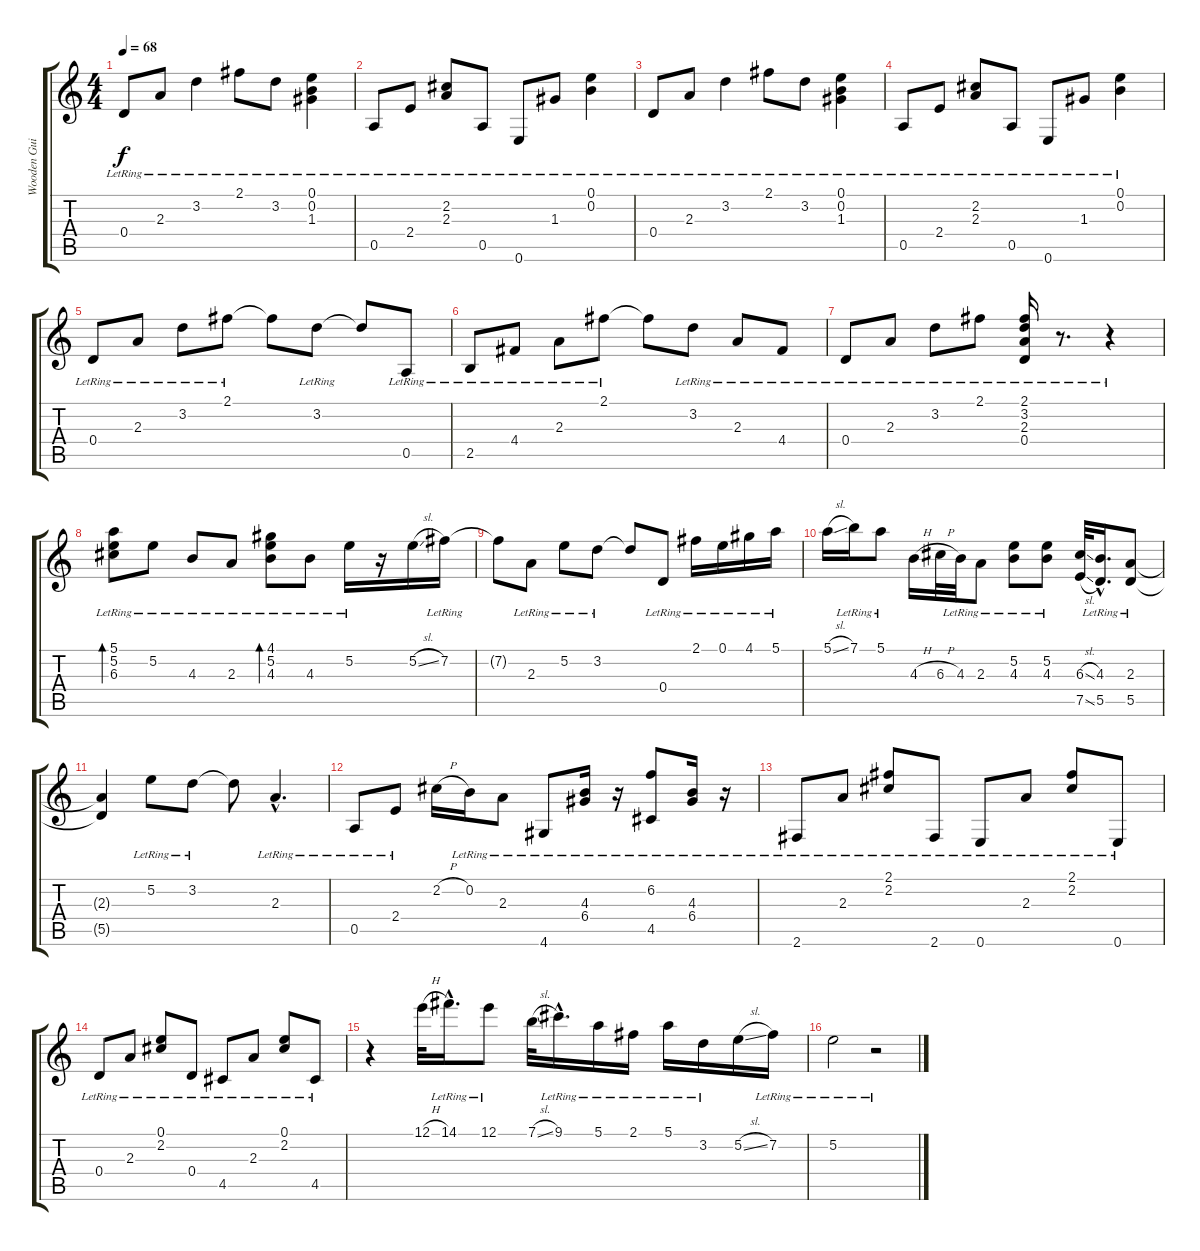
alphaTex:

\track ("Wooden Guitar 1" "Wooden Gui") {instrument acousticguitarsteel}
\staff {score tabs}
\tuning (E4 B3 G3 D3 A2 E2) {hide}
\ts (4 4)
\tempo 68
\clef g2
\ks c
0.4{lr}.8{dy f} 2.3{lr}.8 3.2{lr}.4 2.1{lr}.8 3.2{lr}.8 (0.1{lr} 0.2{lr} 1.3{lr}).4 |
0.5{lr}.8 2.4{lr}.8 (2.2{lr} 2.3{lr}).8 0.5{lr}.8 0.6{lr}.8 1.3{lr}.8 (0.1{lr} 0.2{lr}).4 |
0.4{lr}.8 2.3{lr}.8 3.2{lr}.4 2.1{lr}.8 3.2{lr}.8 (0.1{lr} 0.2{lr} 1.3{lr}).4 |
0.5{lr}.8 2.4{lr}.8 (2.2{lr} 2.3{lr}).8 0.5{lr}.8 0.6{lr}.8 1.3{lr}.8 (0.1{lr} 0.2{lr}).4 |
0.4{lr}.8 2.3{lr}.8 3.2{lr}.8 2.1{lr}.8 2.1{t}.8 3.2{lr}.8 3.2{t}.8 0.5{lr}.8 |
2.5{lr}.8 4.4{lr}.8 2.3{lr}.8 2.1{lr}.8 2.1{t}.8 3.2{lr}.8 2.3{lr}.8 4.4{lr}.8 |
0.4{lr}.8 2.3{lr}.8 3.2{lr}.8 2.1{lr}.8 (2.1{lr} 3.2{lr} 2.3{lr} 0.4{lr}).16 r.8{d} r.4 |
(5.1{lr} 5.2{lr} 6.3{lr}).8{bd 240} 5.2{lr}.8 4.3{lr}.8 2.3{lr}.8 (4.1{lr} 5.2{lr} 4.3{lr}).8{bd 240} 4.3{lr}.8 5.2{lr}.16 r.16 5.2{sl}.16 7.2{lr}.16 |
7.2{t}.8 2.3{lr}.8 5.2{lr}.8 3.2{lr}.8 3.2{t}.8 0.4{lr}.8 2.1{lr}.16 0.1{lr}.16 4.1{lr}.16 5.1{lr}.16 |
5.1{sl}.16 7.1{lr}.16 5.1{lr}.8 4.3{h}.16 6.3{h}.32 4.3{lr}.32 2.3{lr}.8 (5.2{lr} 4.3{lr}).8 (5.2{lr} 4.3{lr}).8 (6.3{sl} 7.5{sl}).32 (4.3{hac lr} 5.5{hac lr}).16{d} (2.3{lr} 5.5{lr}).8 |
(2.3{t} 5.5{t}).4 5.2{lr}.8 3.2{lr}.8 3.2{t}.8 2.3{hac lr}.4{d} |
0.5{lr}.8 2.4{lr}.8 2.2{h}.16 0.2{lr}.16 2.3{lr}.8 4.6{lr}.8 (4.3{lr} 6.4{lr}).16 r.16 (6.2{lr} 4.5{lr}).8 (4.3{lr} 6.4{lr}).16 r.16 |
2.6{lr}.8 2.3{lr}.8 (2.1{lr} 2.2{lr}).8 2.6{lr}.8 0.6{lr}.8 2.3{lr}.8 (2.1{lr} 2.2{lr}).8 0.6{lr}.8 |
0.4{lr}.8 2.3{lr}.8 (0.1{lr} 2.2{lr}).8 0.4{lr}.8 4.5{lr}.8 2.3{lr}.8 (0.1{lr} 2.2{lr}).8 4.5{lr}.8 |
r.4 12.1{h}.32 14.1{hac lr}.16{d} 12.1{lr}.8 7.1{sl}.32 9.1{hac lr}.16{d} 5.1{lr}.16 2.1{lr}.16 5.1{lr}.16 3.2{lr}.16 5.2{sl}.16 7.2{lr}.16 |
5.2{lr}.2 r.2
